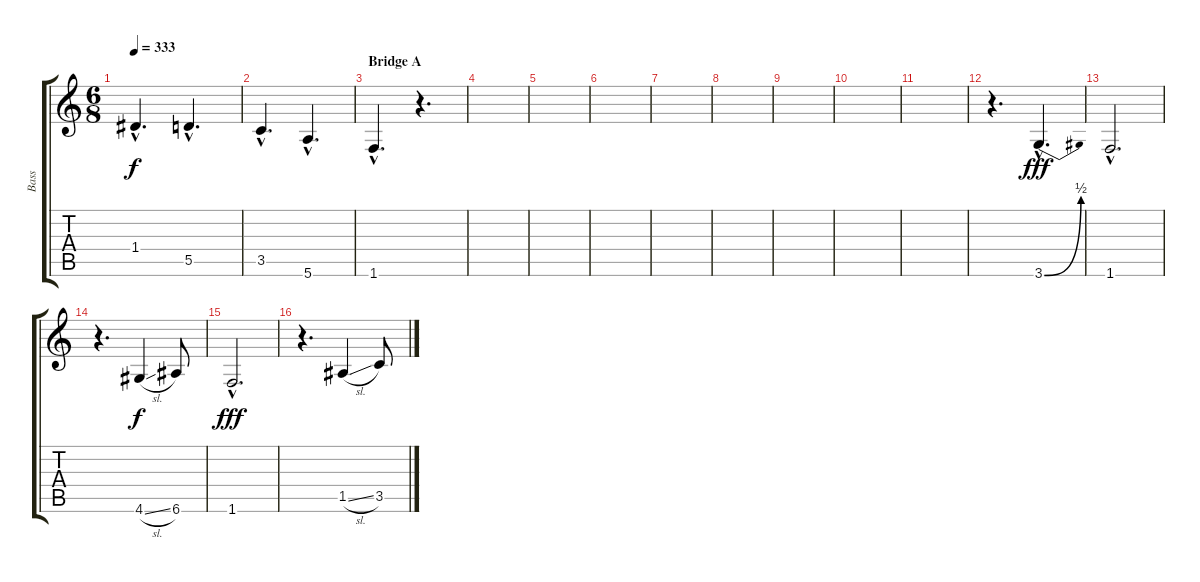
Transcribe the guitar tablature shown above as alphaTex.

\track ("Bass" "Bass") {instrument acousticbass}
\staff {score tabs}
\tuning (E4 B3 G3 D3 A2 E2) {hide}
\ts (6 8)
\tempo 333
\clef g2
\ks c
1.4{hac}.4{d dy f} 5.5{hac}.4{d} |
3.5{hac}.4{d} 5.6{hac}.4{d} |
\section ("" "Bridge A")
1.6{hac}.4{d} r.4{d} |
|
|
|
|
|
|
|
|
r.4{d} 3.6{be (bend 0 0 60 2) hac}.4{d dy fff} |
1.6{hac}.2{d} |
r.4{d} 4.6{sl}.4{dy f} 6.6.8 |
1.6{hac}.2{d dy fff} |
r.4{d} 1.5{sl}.4 3.5.8
